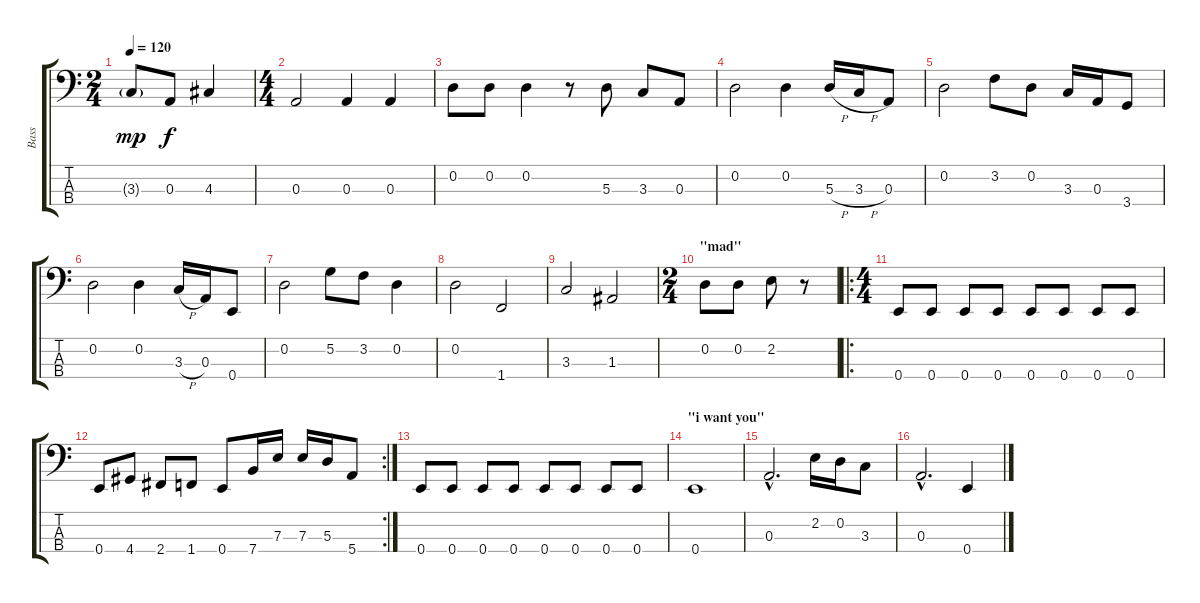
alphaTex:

\track ("Bass" "Bass") {instrument electricbassfinger}
\staff {score tabs}
\tuning (G2 D2 A1 E1) {hide}
\ts (2 4)
\tempo 120
\clef f4
\ks c
3.3{g}.8{dy mp} 0.3.8{dy f} 4.3.4 |
\ts (4 4)
0.3.2 0.3.4 0.3.4 |
0.2.8 0.2.8 0.2.4 r.8 5.3.8 3.3.8 0.3.8 |
0.2.2 0.2.4 5.3{h}.16 3.3{h}.16 0.3.8 |
0.2.2 3.2.8 0.2.8 3.3.16 0.3.16 3.4.8 |
0.2.2 0.2.4 3.3{h}.16 0.3.16 0.4.8 |
0.2.2 5.2.8 3.2.8 0.2.4 |
0.2.2 1.4.2 |
3.3.2 1.3.2 |
\ts (2 4)
\section ("" "\"mad\"")
0.2.8 0.2.8 2.2.8 r.8 |
\ro
\ts (4 4)
0.4.8 0.4.8 0.4.8 0.4.8 0.4.8 0.4.8 0.4.8 0.4.8 |
\rc 2
0.4.8 4.4.8 2.4.8 1.4.8 0.4.8 7.4.16 7.3.16 7.3.16 5.3.16 5.4.8 |
0.4.8 0.4.8 0.4.8 0.4.8 0.4.8 0.4.8 0.4.8 0.4.8 |
\section ("" "\"i want you\"")
0.4.1 |
0.3{hac}.2{d} 2.2.16 0.2.16 3.3.8 |
0.3{hac}.2{d} 0.4.4
